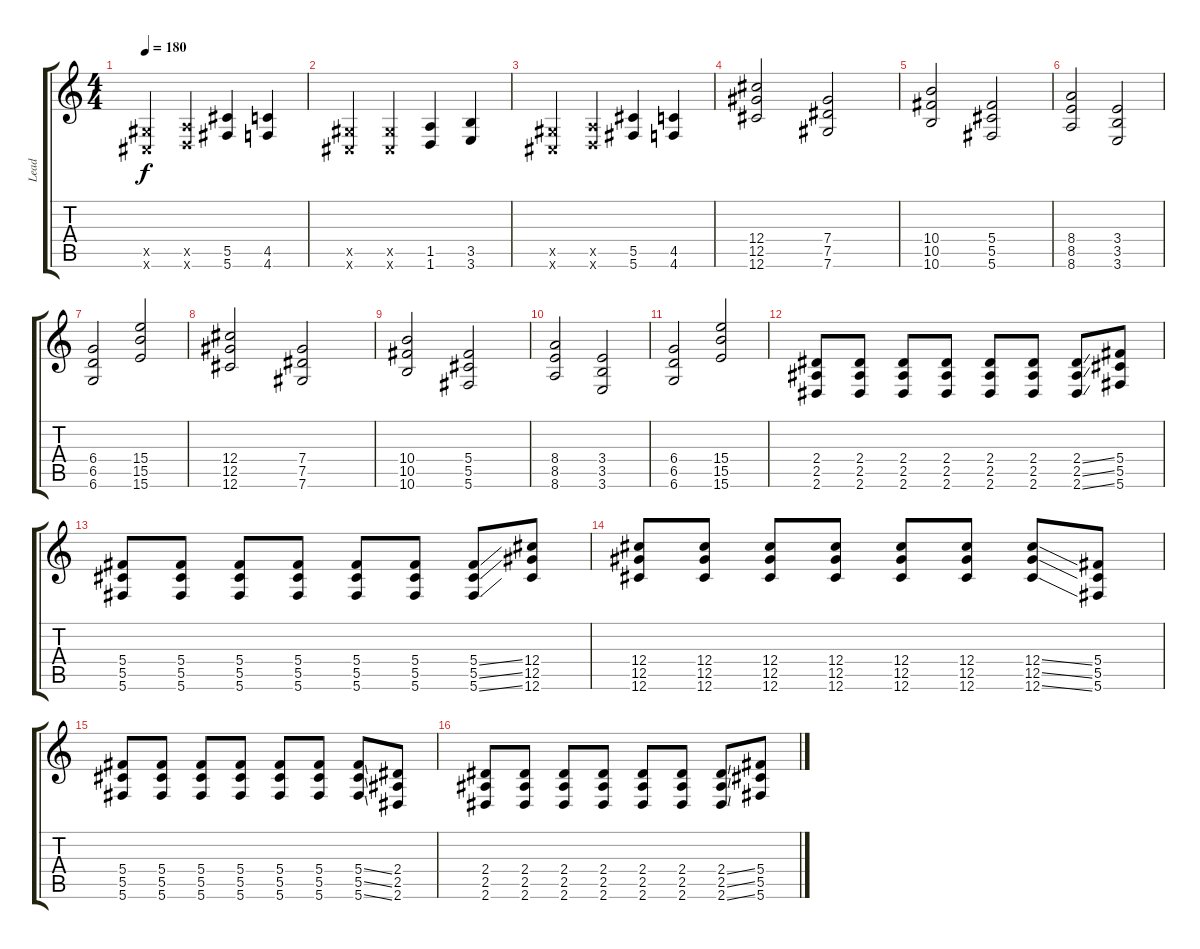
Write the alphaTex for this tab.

\track ("Lead" "Lead") {instrument overdrivenguitar}
\staff {score tabs}
\tuning (Eb4 Bb3 Gb3 Db3 Ab2 Db2) {hide}
\ts (4 4)
\tempo 180
\clef g2
\ks c
(0.5{x} 0.6{x}).4{dy f} (1.5{x} 1.6{x}).4 (5.5 5.6).4 (4.5 4.6).4 |
(0.5{x} 0.6{x}).4 (0.5{x} 0.6{x}).4 (1.5 1.6).4 (3.5 3.6).4 |
(0.5{x} 0.6{x}).4 (1.5{x} 1.6{x}).4 (5.5 5.6).4 (4.5 4.6).4 |
(12.4 12.5 12.6).2 (7.4 7.5 7.6).2 |
(10.4 10.5 10.6).2 (5.4 5.5 5.6).2 |
(8.4 8.5 8.6).2 (3.4 3.5 3.6).2 |
(6.4 6.5 6.6).2 (15.4 15.5 15.6).2 |
(12.4 12.5 12.6).2 (7.4 7.5 7.6).2 |
(10.4 10.5 10.6).2 (5.4 5.5 5.6).2 |
(8.4 8.5 8.6).2 (3.4 3.5 3.6).2 |
(6.4 6.5 6.6).2 (15.4 15.5 15.6).2 |
(2.4 2.5 2.6).8 (2.4 2.5 2.6).8 (2.4 2.5 2.6).8 (2.4 2.5 2.6).8 (2.4 2.5 2.6).8 (2.4 2.5 2.6).8 (2.4{ss} 2.5{ss} 2.6{ss}).8 (5.4 5.5 5.6).8 |
(5.4 5.5 5.6).8 (5.4 5.5 5.6).8 (5.4 5.5 5.6).8 (5.4 5.5 5.6).8 (5.4 5.5 5.6).8 (5.4 5.5 5.6).8 (5.4{ss} 5.5{ss} 5.6{ss}).8 (12.4 12.5 12.6).8 |
(12.4 12.5 12.6).8 (12.4 12.5 12.6).8 (12.4 12.5 12.6).8 (12.4 12.5 12.6).8 (12.4 12.5 12.6).8 (12.4 12.5 12.6).8 (12.4{ss} 12.5{ss} 12.6{ss}).8 (5.4 5.5 5.6).8 |
(5.4 5.5 5.6).8 (5.4 5.5 5.6).8 (5.4 5.5 5.6).8 (5.4 5.5 5.6).8 (5.4 5.5 5.6).8 (5.4 5.5 5.6).8 (5.4{ss} 5.5{ss} 5.6{ss}).8 (2.4 2.5 2.6).8 |
(2.4 2.5 2.6).8 (2.4 2.5 2.6).8 (2.4 2.5 2.6).8 (2.4 2.5 2.6).8 (2.4 2.5 2.6).8 (2.4 2.5 2.6).8 (2.4{ss} 2.5{ss} 2.6{ss}).8 (5.4 5.5 5.6).8
